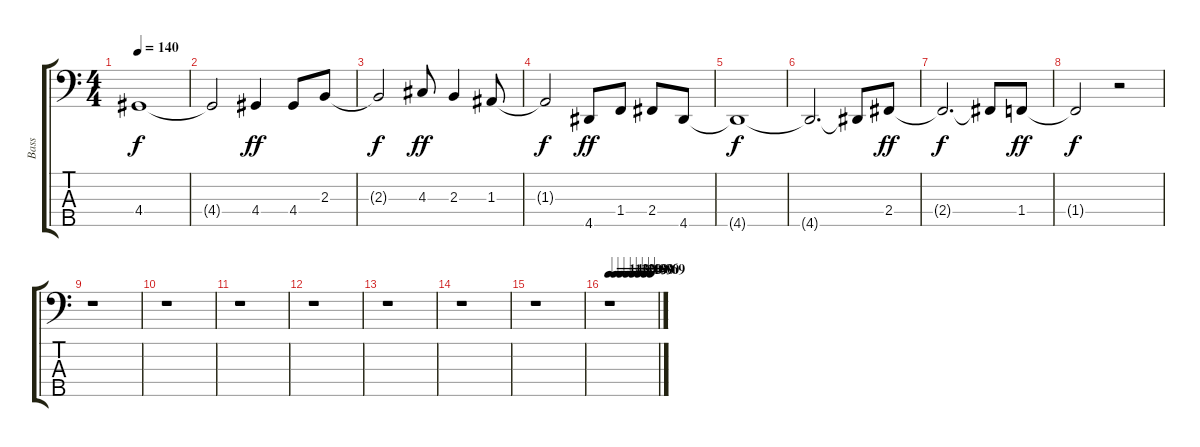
\track ("Bass" "Bass") {instrument electricbassfinger}
\staff {score tabs}
\tuning (G2 D2 A1 E1 B0) {hide}
\ts (4 4)
\tempo 140
\clef f4
\ks c
4.4{t}.1{dy f} |
4.4{t}.2 4.4.4{dy ff} 4.4.8 2.3.8 |
2.3{t}.2{dy f} 4.3.8{dy ff} 2.3.4 1.3.8 |
1.3{t}.2{dy f} 4.5.8{dy ff} 1.4.8 2.4.8 4.5.8 |
4.5{t}.1{dy f} |
4.5{t}.2{d} 4.5{t}.8 2.4.8{dy ff} |
2.4{t}.2{d dy f} 2.4{t}.8 1.4.8{dy ff} |
1.4{t}.2{dy f} r.2 |
r.1 |
r.1 |
r.1 |
r.1 |
r.1 |
r.1 |
r.1 |
\tempo 140
\tempo (130 0.125)
\tempo (120 0.25)
\tempo (109 0.375)
\tempo (100 0.5)
\tempo (89 0.625)
\tempo (80 0.75)
\tempo (69 0.875)
r.1
